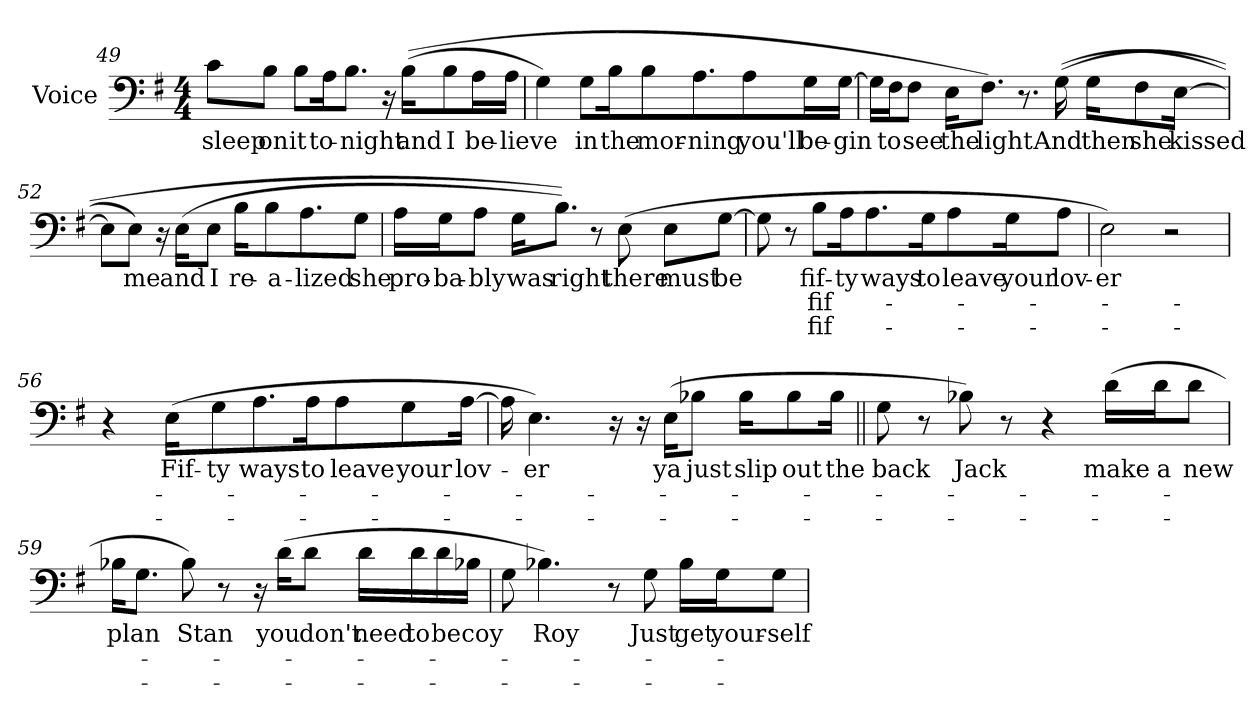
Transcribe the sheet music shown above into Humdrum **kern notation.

**kern	**text	**text	**text
*part1	*part1	*part1	*part1
*staff1	*staff1	*staff1	*staff1
*I"Voice	*	*	*
*I'Voice	*	*	*
!!LO:LB:g=z
*clefF4	*	*	*
*k[f#]	*	*	*
*e:	*	*	*
*M4/4	*	*	*
=49	=49	=49	=49
!	!LO:LY:b:color=#000000	!	!
8ci\L	sleep	.	.
!	!LO:LY:b:color=#000000	!	!
8Bi\J	on	.	.
!	!LO:LY:b:color=#000000	!	!
8Bi\L	it	.	.
!	!LO:LY:b:color=#000000	!	!
16Ai\k	to-	.	.
!	!LO:LY:b:color=#000000	!	!
8.Bi\J	-night	.	.
16r	.	.	.
!	!LO:LY:b:color=#000000	!	!
((16Bi\KL	and	.	.
!	!LO:LY:b:color=#000000	!	!
8Bi\	I	.	.
!	!LO:LY:b:color=#000000	!	!
16Ai\L	be-	.	.
!	!LO:LY:b:color=#000000	!	!
16Ai\JJ	-lieve	.	.
=50	=50	=50	=50
4Gi\)	.	.	.
!	!LO:LY:b:color=#000000	!	!
8Gi\L	in	.	.
!	!LO:LY:b:color=#000000	!	!
16Bi\k	the	.	.
!	!LO:LY:b:color=#000000	!	!
8Bi\	mor-	.	.
!	!LO:LY:b:color=#000000	!	!
8.Ai\	-ning	.	.
!	!LO:LY:b:color=#000000	!	!
8Ai\	you'll	.	.
!	!LO:LY:b:color=#000000	!	!
16Gi\L	be-	.	.
!	!LO:LY:b:color=#000000	!	!
[16Gi\JJ	-gin	.	.
!!LO:LB:g=z
=51	=51	=51	=51
16Gi\LL]	.	.	.
!	!LO:LY:b:color=#000000	!	!
16F#i\J	to	.	.
!	!LO:LY:b:color=#000000	!	!
8F#i\J	see	.	.
!	!LO:LY:b:color=#000000	!	!
16Ei\KL	the	.	.
!	!LO:LY:b:color=#000000	!	!
8.F#i\J)	light	.	.
8.r	.	.	.
!	!LO:LY:b:color=#000000	!	!
((16Gi\	And	.	.
!	!LO:LY:b:color=#000000	!	!
16Gi\KL	then	.	.
!	!LO:LY:b:color=#000000	!	!
8F#i\	she	.	.
!	!LO:LY:b:color=#000000	!	!
[16Ei\Jk	kissed	.	.
=52	=52	=52	=52
8Ei\L]	.	.	.
!	!LO:LY:b:color=#000000	!	!
8Ei\J)	me	.	.
16r	.	.	.
!	!LO:LY:b:color=#000000	!	!
(16Ei\KL	and	.	.
!	!LO:LY:b:color=#000000	!	!
8Ei\J	I	.	.
!	!LO:LY:b:color=#000000	!	!
16Bi\KL	re-	.	.
!	!LO:LY:b:color=#000000	!	!
8Bi\	-a-	.	.
!	!LO:LY:b:color=#000000	!	!
8.Ai\	-lized	.	.
!	!LO:LY:b:color=#000000	!	!
8Gi\J	she	.	.
!!LO:LB:g=z
=53	=53	=53	=53
!	!LO:LY:b:color=#000000	!	!
16Ai\LL	pro-	.	.
!	!LO:LY:b:color=#000000	!	!
16Gi\J	-ba-	.	.
!	!LO:LY:b:color=#000000	!	!
8Ai\J	-bly	.	.
!	!LO:LY:b:color=#000000	!	!
16Gi\KL	was	.	.
!	!LO:LY:b:color=#000000	!	!
8.Bi\J))	right	.	.
8r	.	.	.
!	!LO:LY:b:color=#000000	!	!
(8Ei\	there	.	.
!	!LO:LY:b:color=#000000	!	!
8Ei\L	must	.	.
!	!LO:LY:b:color=#000000	!	!
[8Gi\J	be	.	.
=54	=54	=54	=54
8Gi\]	.	.	.
8r	.	.	.
!	!LO:LY:b:color=#000000	!LO:LY:b:color=#000000	!LO:LY:b:color=#000000
8Bi\L	fif-	-fif-	-fif-
!	!LO:LY:b:color=#000000	!	!
16Ai\k	-ty	.	.
!	!LO:LY:b:color=#000000	!	!
8.Ai\	ways	.	.
!	!LO:LY:b:color=#000000	!	!
16Gi\k	to	.	.
!	!LO:LY:b:color=#000000	!	!
8Ai\	leave	.	.
!	!LO:LY:b:color=#000000	!	!
16Gi\k	your	.	.
!	!LO:LY:b:color=#000000	!	!
8Ai\J	lov-	.	.
=55	=55	=55	=55
!	!LO:LY:b:color=#000000	!	!
2Ei\)	-er	.	.
2r	.	.	.
!!LO:PB:g=z
=56	=56	=56	=56
4r	.	.	.
!	!LO:LY:b:color=#000000	!	!
(16Ei\KL	Fif-	.	.
!	!LO:LY:b:color=#000000	!	!
8Gi\	-ty	.	.
!	!LO:LY:b:color=#000000	!	!
8.Ai\	ways	.	.
!	!LO:LY:b:color=#000000	!	!
16Ai\k	to	.	.
!	!LO:LY:b:color=#000000	!	!
8Ai\	leave	.	.
!	!LO:LY:b:color=#000000	!	!
8Gi\	your	.	.
!	!LO:LY:b:color=#000000	!	!
[16Ai\Jk	lov-	.	.
=57	=57	=57	=57
16Ai\]	.	.	.
!	!LO:LY:b:color=#000000	!	!
4.Ei\)	-er	.	.
16r	.	.	.
16r	.	.	.
!	!LO:LY:b:color=#000000	!	!
(16Ei\KL	ya	.	.
!	!LO:LY:b:color=#000000	!	!
8B-Xi\J	just	.	.
!	!LO:LY:b:color=#000000	!	!
16B-i\KL	slip	.	.
!	!LO:LY:b:color=#000000	!	!
8B-i\	out	.	.
!	!LO:LY:b:color=#000000	!	!
16B-i\Jk	the	.	.
=58||	=58||	=58||	=58||
!	!LO:LY:b:color=#000000	!	!
8Gi\	back	.	.
8r	.	.	.
!	!LO:LY:b:color=#000000	!	!
8B-Xi\)	Jack	.	.
8r	.	.	.
4r	.	.	.
!	!LO:LY:b:color=#000000	!	!
(16di\LL	make	.	.
!	!LO:LY:b:color=#000000	!	!
16di\J	a	.	.
!	!LO:LY:b:color=#000000	!	!
8di\J	new	.	.
!!LO:LB:g=z
=59	=59	=59	=59
!	!LO:LY:b:color=#000000	!	!
16B-Xi\KL	plan	.	.
8.Gi\J	.	.	.
!	!LO:LY:b:color=#000000	!	!
8B-i\)	Stan	.	.
8r	.	.	.
16r	.	.	.
!	!LO:LY:b:color=#000000	!	!
(16di\KL	you	.	.
!	!LO:LY:b:color=#000000	!	!
8di\J	don't	.	.
!	!LO:LY:b:color=#000000	!	!
16di\LL	need	.	.
!	!LO:LY:b:color=#000000	!	!
16di\	to	.	.
!	!LO:LY:b:color=#000000	!	!
16di\	be	.	.
!	!LO:LY:b:color=#000000	!	!
16B-Xi\JJ	coy	.	.
=60	=60	=60	=60
8Gi\	.	.	.
!	!LO:LY:b:color=#000000	!	!
4.B-Xi\)	Roy	.	.
8r	.	.	.
!	!LO:LY:b:color=#000000	!	!
8Gi\	Just	.	.
!	!LO:LY:b:color=#000000	!	!
16B-i\LL	get	.	.
!	!LO:LY:b:color=#000000	!	!
16Gi\J	your-	.	.
!	!LO:LY:b:color=#000000	!	!
8Gi\J	-self	.	.
=	=	=	=
*-	*-	*-	*-
